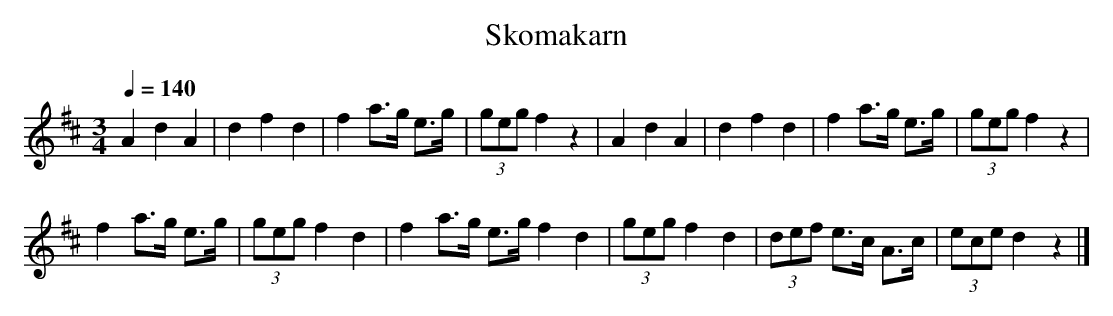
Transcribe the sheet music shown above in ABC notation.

X:1
T: Skomakarn
M: 3/4
L: 1/4
Q: 140
K: D
O: Västergötland
AdA|dfd|f a/2>g/2 e/2>g/2|(3g/2e/2g/2 f z1| AdA| dfd| f a/2>g/2 e/2>g/2| (3g/2e/2g/2 f z1|
f a/2>g/2 e/2>g/2 | (3g/2e/2g/2 f d|f a/2>g/2 e/2>g/2 f d| (3g/2e/2g/2 fd  | (3d/2e/2f/2 e/2>c/2 A/2>c/2| (3e/2c/2e/2 d z1 |]
